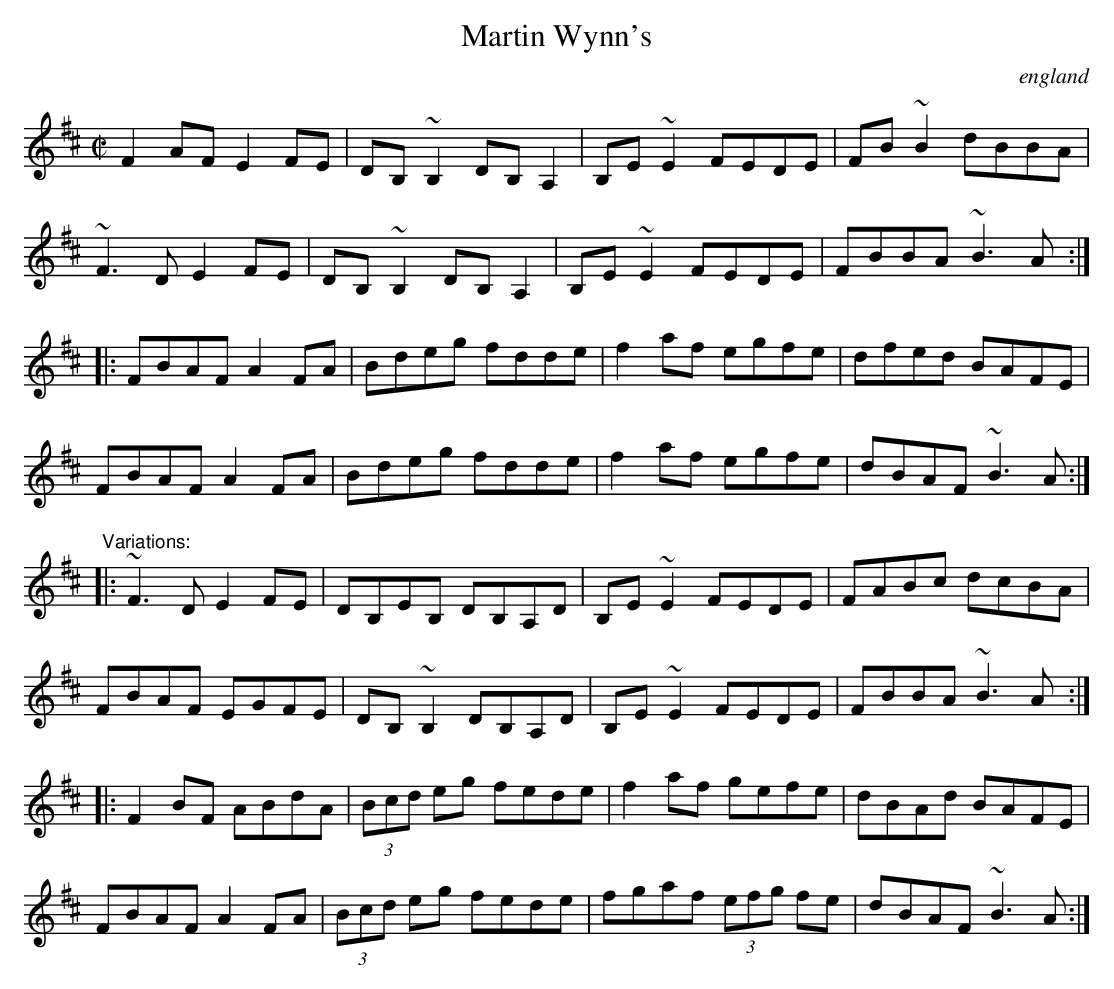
X:1
T:Martin Wynn's
O:england
M:C|
L:1/8
K:Bm
F2AF E2FE|DB,~B,2 DB,A,2|B,E~E2 FEDE|FB~B2 dBBA|
~F3D E2FE|DB,~B,2 DB,A,2|B,E~E2 FEDE|FBBA ~B3A:|
|:FBAF A2FA|Bdeg fdde|f2af egfe|dfed BAFE|
FBAF A2FA|Bdeg fdde|f2af egfe|dBAF ~B3A:|
"Variations:"
|:~F3D E2FE|DB,EB, DB,A,D|B,E~E2 FEDE|FABc dcBA|
FBAF EGFE|DB,~B,2 DB,A,D|B,E~E2 FEDE|FBBA ~B3A:|
|:F2BF ABdA|(3Bcd eg fede|f2af gefe|dBAd BAFE|
FBAF A2FA|(3Bcd eg fede|fgaf (3efg fe|dBAF ~B3A:|
